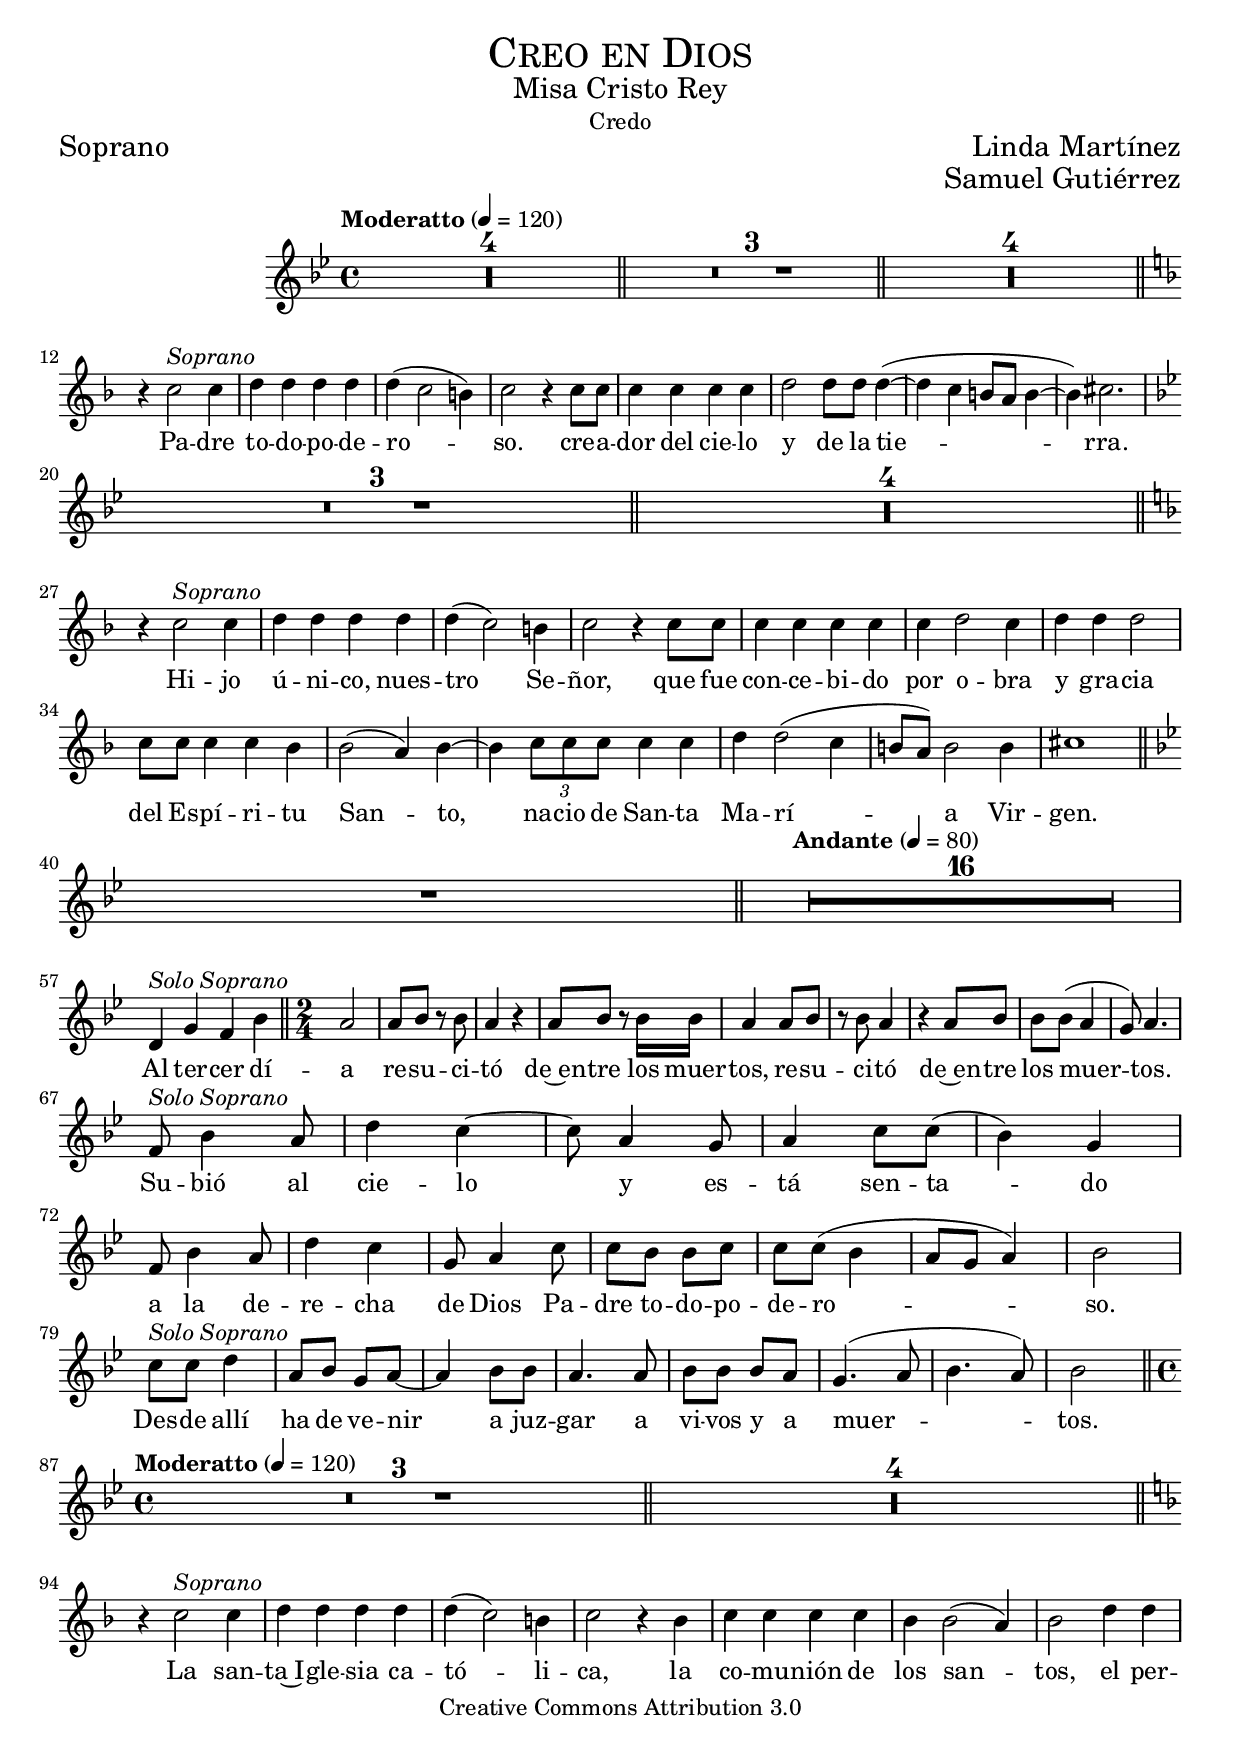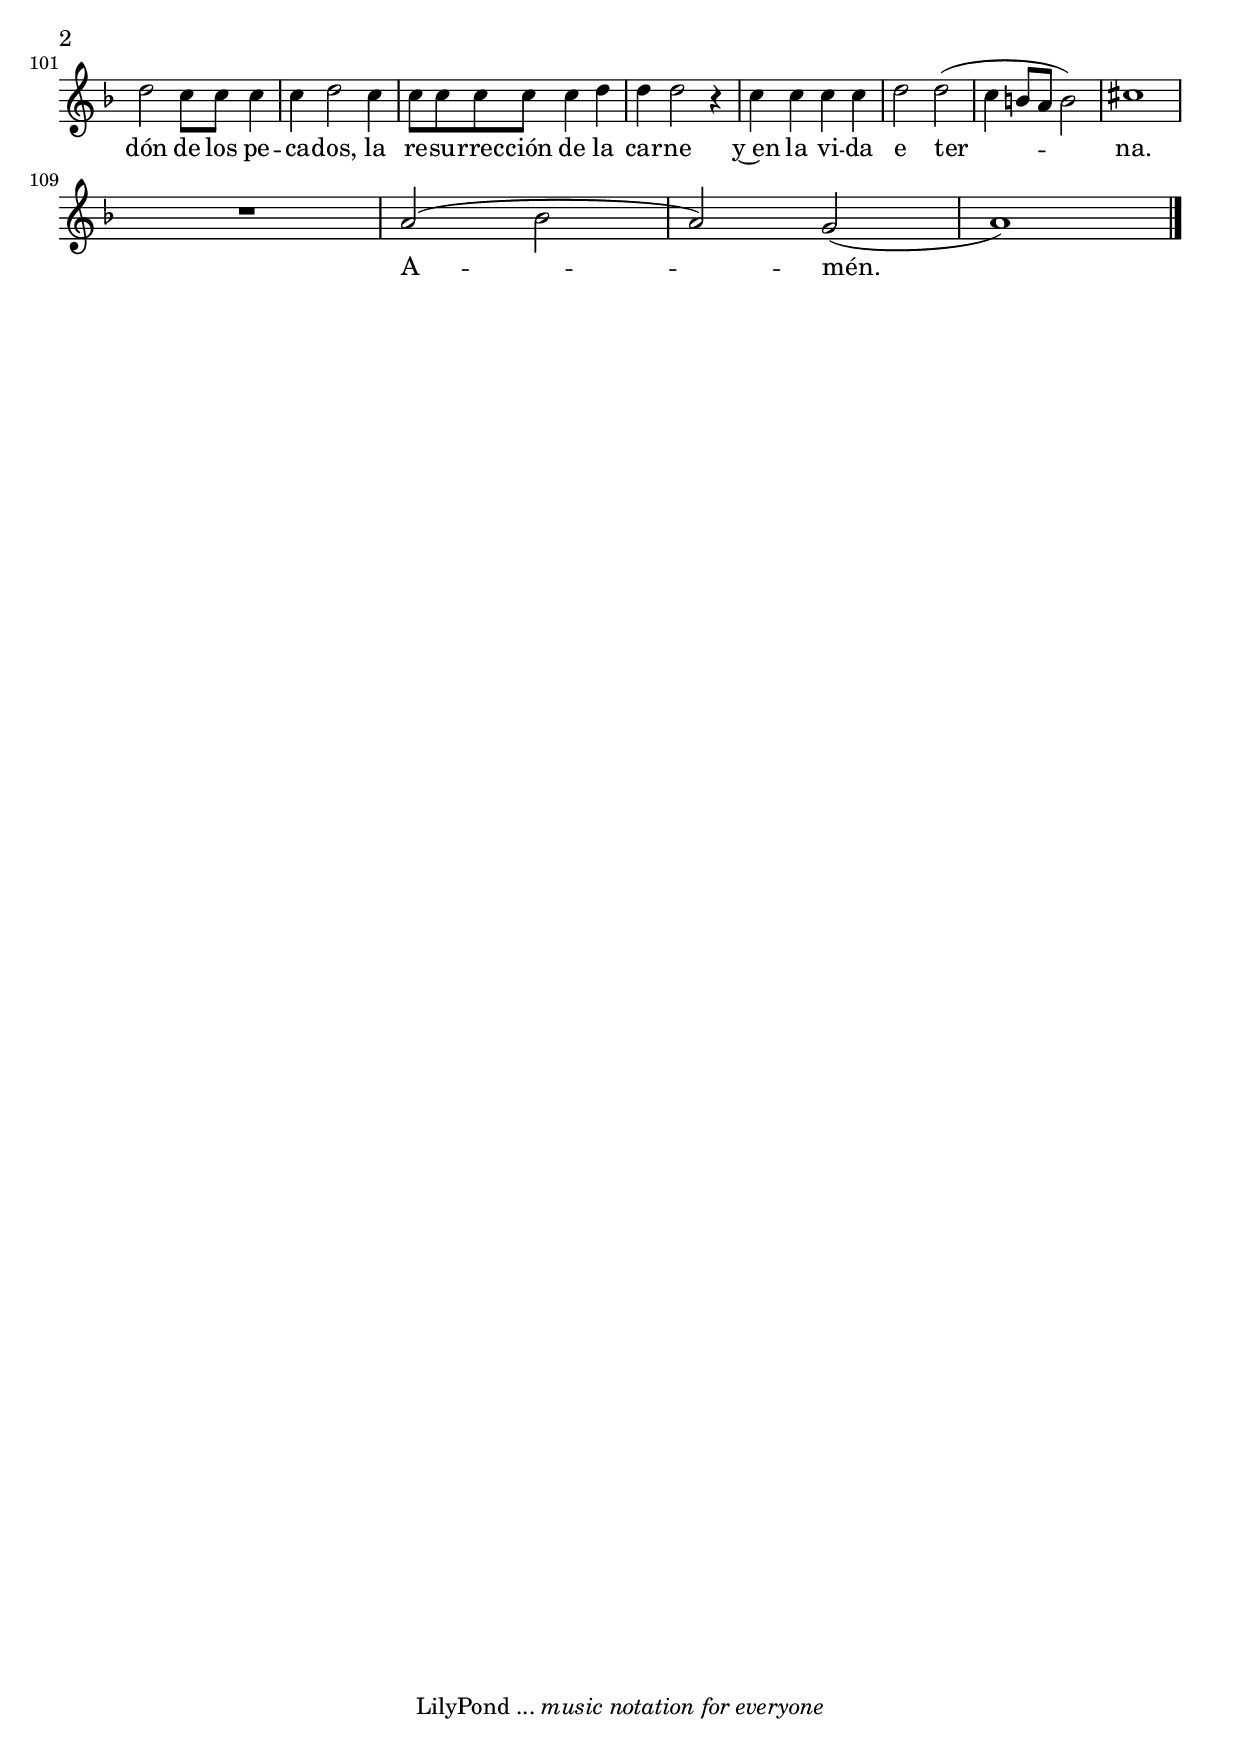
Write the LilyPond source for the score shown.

% ****************************************************************
%	Creo en Dios - Renaissance way melody
%   	Text and music with accompaniment by serachsam
% ****************************************************************
\language "espanol"
\version "2.23.2"

% --- Global parameters
particle = 1
jump = \break

% --- Includes
\include "global.ily"
\include "soprano.ily"

% --- Global size
% #(set-global-staff-size 20)

% --- Header
\markup { \fill-line { \center-column { \fontsize #5 \smallCaps "Creo en Dios" \fontsize #2 "Misa Cristo Rey" "Credo" } } }
\markup { \fill-line { \fontsize #2 "Soprano" \center-column { \fontsize #2 "Linda Martínez" } } }
\markup { \fill-line { " " \center-column { \fontsize #2 "Samuel Gutiérrez" } } }
\header {
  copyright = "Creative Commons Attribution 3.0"
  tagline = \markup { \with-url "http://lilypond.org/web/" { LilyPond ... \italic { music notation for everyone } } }
  breakbefore = ##t
}

% --- Music

% --- Harmonie

\score {
  <<
    \new Voice = "soprano" <<
      \set Staff.midiInstrument = #"choir aahs"
      \set Staff.midiMaximumVolume = #1.5
      \global \soprano_music
    >>
    \new Lyrics = "soprano"
    \context Lyrics = "soprano" \lyricsto "soprano" \soprano_lyrics
  >>
  \midi { }
  \layout { }
}

% --- Paper
\paper{
  #(set-default-paper-size "letter")
  indent=3.5\cm
  page-breaking = #ly:page-turn-breaking
}